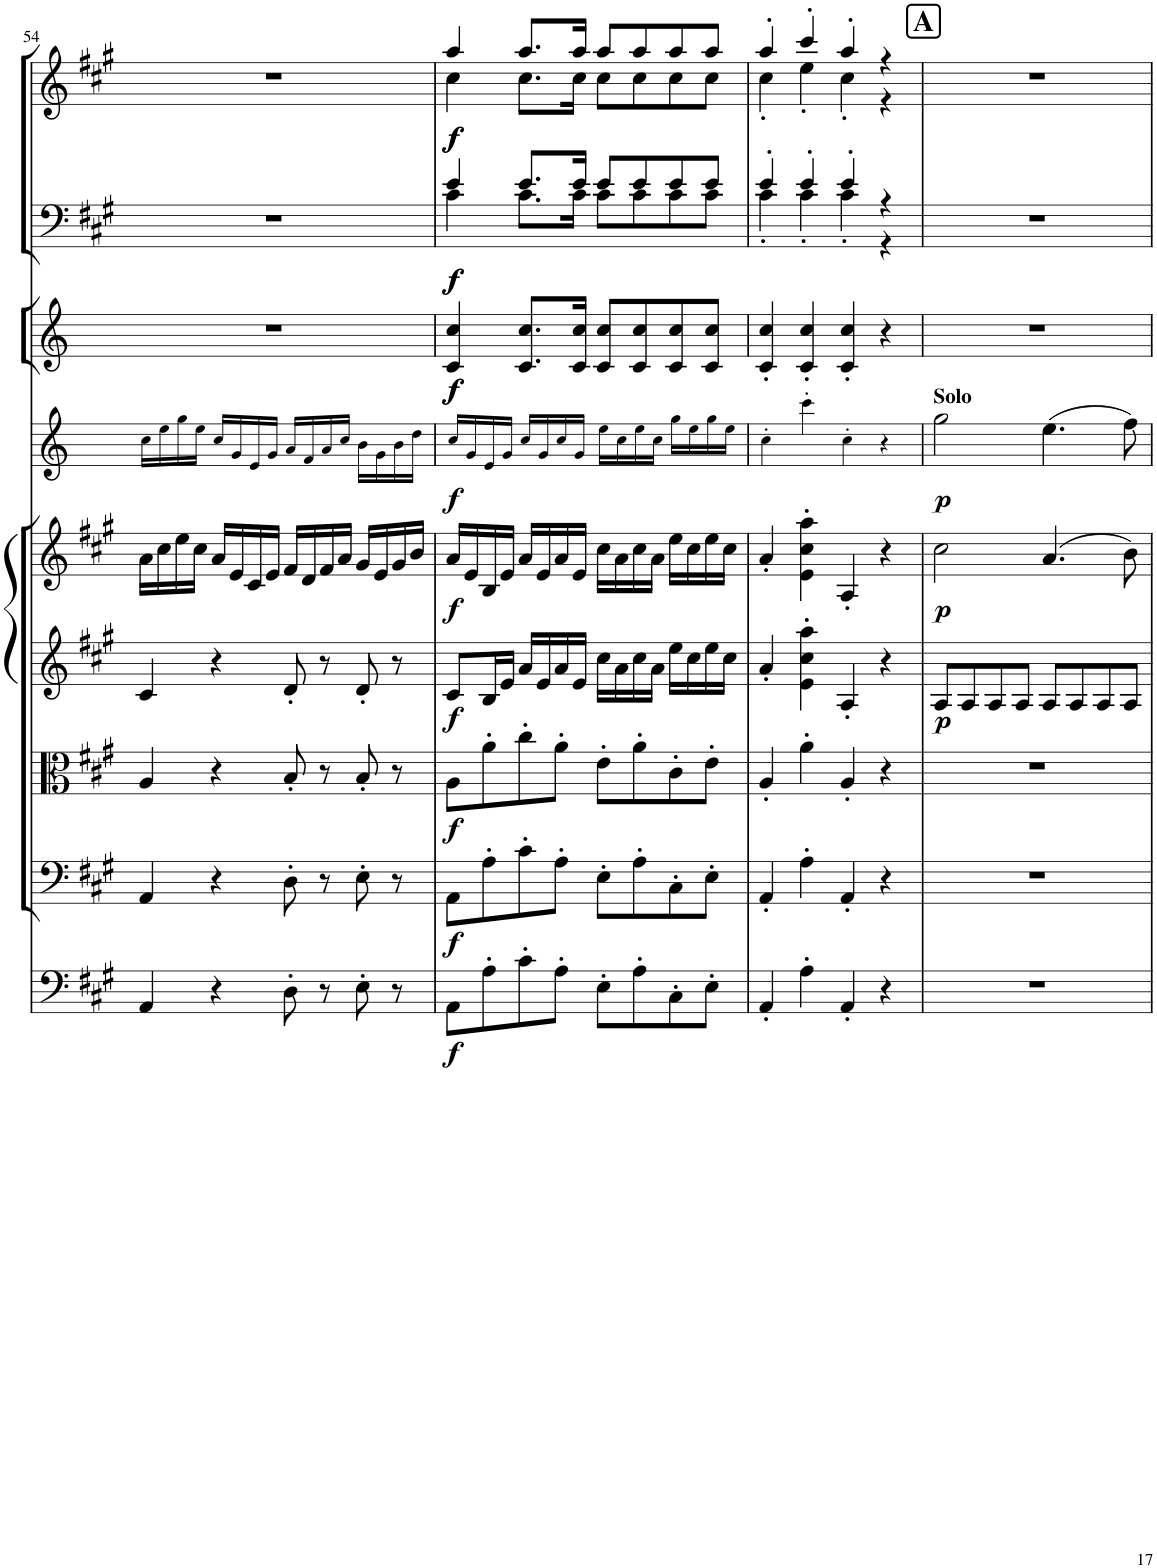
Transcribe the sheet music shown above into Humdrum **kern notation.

**kern	**dynam	**kern	**dynam	**kern	**dynam	**kern	**dynam	**kern	**dynam	**kern	**dynam	**kern	**dynam	**kern	**dynam	**kern	**dynam
*part9	*part9	*part8	*part8	*part7	*part7	*part6	*part6	*part5	*part5	*part4	*part4	*part3	*part3	*part2	*part2	*part1	*part1
*staff9	*staff9	*staff8	*staff8	*staff7	*staff7	*staff6	*staff6	*staff5	*staff5	*staff4	*staff4	*staff3	*staff3	*staff2	*staff2	*staff1	*staff1
*I"Contrabasses	*	*I"Violoncello e Basso	*	*I"Viola I, II	*	*I"Violino II	*	*I"Violino I	*	*I"Clarinetto principale in La/A	*	*I"Corno I, II in La/A	*	*I"Fagotto I, II	*	*I"Flauto I, II	*
*I'Cb	*	*	*	*	*	*	*	*	*	*I'Cl	*	*	*	*	*	*I'Fl	*
!!LO:PB:g=z
*clefF4	*	*clefF4	*	*clefC3	*	*clefG2	*	*clefG2	*	*clefG2	*	*clefG2	*	*clefF4	*	*clefG2	*
*Trd7c12	*	*	*	*	*	*	*	*	*	*Trd2c3	*	*Trd2c3	*	*	*	*	*
*k[f#c#g#]	*	*k[f#c#g#]	*	*k[f#c#g#]	*	*k[f#c#g#]	*	*k[f#c#g#]	*	*k[]	*	*k[]	*	*k[f#c#g#]	*	*k[f#c#g#]	*
*M4/4	*	*M4/4	*	*M4/4	*	*M4/4	*	*M4/4	*	*M4/4	*	*M4/4	*	*M4/4	*	*M4/4	*
*met(c)	*	*met(c)	*	*met(c)	*	*met(c)	*	*met(c)	*	*met(c)	*	*met(c)	*	*met(c)	*	*met(c)	*
=54	=54	=54	=54	=54	=54	=54	=54	=54	=54	=54	=54	=54	=54	=54	=54	=54	=54
4AA/	.	4AA/	.	4A/	.	4c#/	.	16a\LL	.	16cc\LL	.	1r	.	1r	.	1r	.
.	.	.	.	.	.	.	.	16cc#\	.	16ee\	.	.	.	.	.	.	.
.	.	.	.	.	.	.	.	16ee\	.	16gg\	.	.	.	.	.	.	.
.	.	.	.	.	.	.	.	16cc#\JJ	.	16ee\JJ	.	.	.	.	.	.	.
4r	.	4r	.	4r	.	4r	.	16a/LL	.	16cc/LL	.	.	.	.	.	.	.
.	.	.	.	.	.	.	.	16e/	.	16g/	.	.	.	.	.	.	.
.	.	.	.	.	.	.	.	16c#/	.	16e/	.	.	.	.	.	.	.
.	.	.	.	.	.	.	.	16e/JJ	.	16g/JJ	.	.	.	.	.	.	.
8D'\	.	8D'\	.	8B'/	.	8d'/	.	16f#/LL	.	16a/LL	.	.	.	.	.	.	.
.	.	.	.	.	.	.	.	16d/	.	16f/	.	.	.	.	.	.	.
8r	.	8r	.	8r	.	8r	.	16f#/	.	16a/	.	.	.	.	.	.	.
.	.	.	.	.	.	.	.	16a/JJ	.	16cc/JJ	.	.	.	.	.	.	.
8E'\	.	8E'\	.	8B'/	.	8d'/	.	16g#/LL	.	16b\LL	.	.	.	.	.	.	.
.	.	.	.	.	.	.	.	16e/	.	16g\	.	.	.	.	.	.	.
8r	.	8r	.	8r	.	8r	.	16g#/	.	16b\	.	.	.	.	.	.	.
.	.	.	.	.	.	.	.	16b/JJ	.	16dd\JJ	.	.	.	.	.	.	.
=55	=55	=55	=55	=55	=55	=55	=55	=55	=55	=55	=55	=55	=55	=55	=55	=55	=55
*	*	*	*	*	*	*	*	*	*	*	*	*	*	*^	*	*^	*
!	!LO:DY:b	!	!LO:DY:b	!	!LO:DY:b	!	!LO:DY:b	!	!LO:DY:b	!	!LO:DY:b	!	!LO:DY:b	!	!	!	!	!	!
!	!	!	!	!	!	!	!	!	!	!	!	!	!LO:DY:n=1:b	!	!	!LO:DY:b	!	!	!
!	!	!	!	!	!	!	!	!	!	!	!	!	!	!	!	!LO:DY:n=1:b	!	!	!LO:DY:b
!	!	!	!	!	!	!	!	!	!	!	!	!	!	!	!	!	!	!	!LO:DY:n=1:b
8AA\L	f	8AA\L	f	8A\L	f	8c#/L	f	16a/LL	f	16cc/LL	f	4c/ 4cc/	f f	4e/	4c#\	f f	4aa/	4cc#\	f f
.	.	.	.	.	.	.	.	16e/	.	16g/	.	.	.	.	.	.	.	.	.
8A'\	.	8A'\	.	8a'\	.	16B/L	.	16B/	.	16e/	.	.	.	.	.	.	.	.	.
.	.	.	.	.	.	16e/JJ	.	16e/JJ	.	16g/JJ	.	.	.	.	.	.	.	.	.
8c#'\	.	8c#'\	.	8cc#'\	.	16a/LL	.	16a/LL	.	16cc/LL	.	8.c/ 8.cc/L	.	8.e/L	8.c#\L	.	8.aa/L	8.cc#\L	.
.	.	.	.	.	.	16e/	.	16e/	.	16g/	.	.	.	.	.	.	.	.	.
8A'\J	.	8A'\J	.	8a'\J	.	16a/	.	16a/	.	16cc/	.	.	.	.	.	.	.	.	.
.	.	.	.	.	.	16e/JJ	.	16e/JJ	.	16g/JJ	.	16c/ 16cc/Jk	.	16e/Jk	16c#\Jk	.	16aa/Jk	16cc#\Jk	.
8E'\L	.	8E'\L	.	8e'\L	.	16cc#\LL	.	16cc#\LL	.	16ee\LL	.	8c/ 8cc/L	.	8e/L	8c#\L	.	8aa/L	8cc#\L	.
.	.	.	.	.	.	16a\	.	16a\	.	16cc\	.	.	.	.	.	.	.	.	.
8A'\	.	8A'\	.	8a'\	.	16cc#\	.	16cc#\	.	16ee\	.	8c/ 8cc/	.	8e/	8c#\	.	8aa/	8cc#\	.
.	.	.	.	.	.	16a\JJ	.	16a\JJ	.	16cc\JJ	.	.	.	.	.	.	.	.	.
8C#'\	.	8C#'\	.	8c#'\	.	16ee\LL	.	16ee\LL	.	16gg\LL	.	8c/ 8cc/	.	8e/	8c#\	.	8aa/	8cc#\	.
.	.	.	.	.	.	16cc#\	.	16cc#\	.	16ee\	.	.	.	.	.	.	.	.	.
8E'\J	.	8E'\J	.	8e'\J	.	16ee\	.	16ee\	.	16gg\	.	8c/ 8cc/J	.	8e/J	8c#\J	.	8aa/J	8cc#\J	.
.	.	.	.	.	.	16cc#\JJ	.	16cc#\JJ	.	16ee\JJ	.	.	.	.	.	.	.	.	.
=56	=56	=56	=56	=56	=56	=56	=56	=56	=56	=56	=56	=56	=56	=56	=56	=56	=56	=56	=56
4AA'/	.	4AA'/	.	4A'/	.	4a'/	.	4a'/	.	4cc'\	.	4c/' 4cc/'	.	4e'/	4c#'\	.	4aa'/	4cc#'\	.
4A'\	.	4A'\	.	4a'\	.	4e\' 4cc#\' 4aa\'	.	4e\' 4cc#\' 4aa\'	.	4ccc'\	.	4c/' 4cc/'	.	4e'/	4c#'\	.	4ccc#'/	4ee'\	.
4AA'/	.	4AA'/	.	4A'/	.	4A'/	.	4A'/	.	4cc'\	.	4c/' 4cc/'	.	4e'/	4c#'\	.	4aa'/	4cc#'\	.
4r	.	4r	.	4r	.	4r	.	4r	.	4r	.	4r	.	4r	4r	.	4r	4r	.
!!LO:REH:place=s1:a:B:cj:fs=14:t=A
=57	=57	=57	=57	=57	=57	=57	=57	=57	=57	=57	=57	=57	=57	=57	=57	=57	=57	=57	=57
!	!	!	!	!	!	!	!	!	!	!LO:TX:a:B:t=Solo	!	!	!	!	!	!	!	!	!
!	!	!	!	!	!	!	!LO:DY:b	!	!LO:DY:b	!	!LO:DY:b	!	!	!	!	!	!	!	!
*	*	*	*	*	*	*	*	*	*	*	*	*	*	*v	*v	*	*	*	*
*	*	*	*	*	*	*	*	*	*	*	*	*	*	*	*	*v	*v	*
1r	.	1r	.	1r	.	8A/L	p	2cc#\	p	2gg\	p	1r	.	1r	.	1r	.
.	.	.	.	.	.	8A/	.	.	.	.	.	.	.	.	.	.	.
.	.	.	.	.	.	8A/	.	.	.	.	.	.	.	.	.	.	.
.	.	.	.	.	.	8A/J	.	.	.	.	.	.	.	.	.	.	.
.	.	.	.	.	.	8A/L	.	(4.a/	.	(4.ee\	.	.	.	.	.	.	.
.	.	.	.	.	.	8A/	.	.	.	.	.	.	.	.	.	.	.
.	.	.	.	.	.	8A/	.	.	.	.	.	.	.	.	.	.	.
.	.	.	.	.	.	8A/J	.	8b\)	.	8ff\)	.	.	.	.	.	.	.
=	=	=	=	=	=	=	=	=	=	=	=	=	=	=	=	=	=
*-	*-	*-	*-	*-	*-	*-	*-	*-	*-	*-	*-	*-	*-	*-	*-	*-	*-
